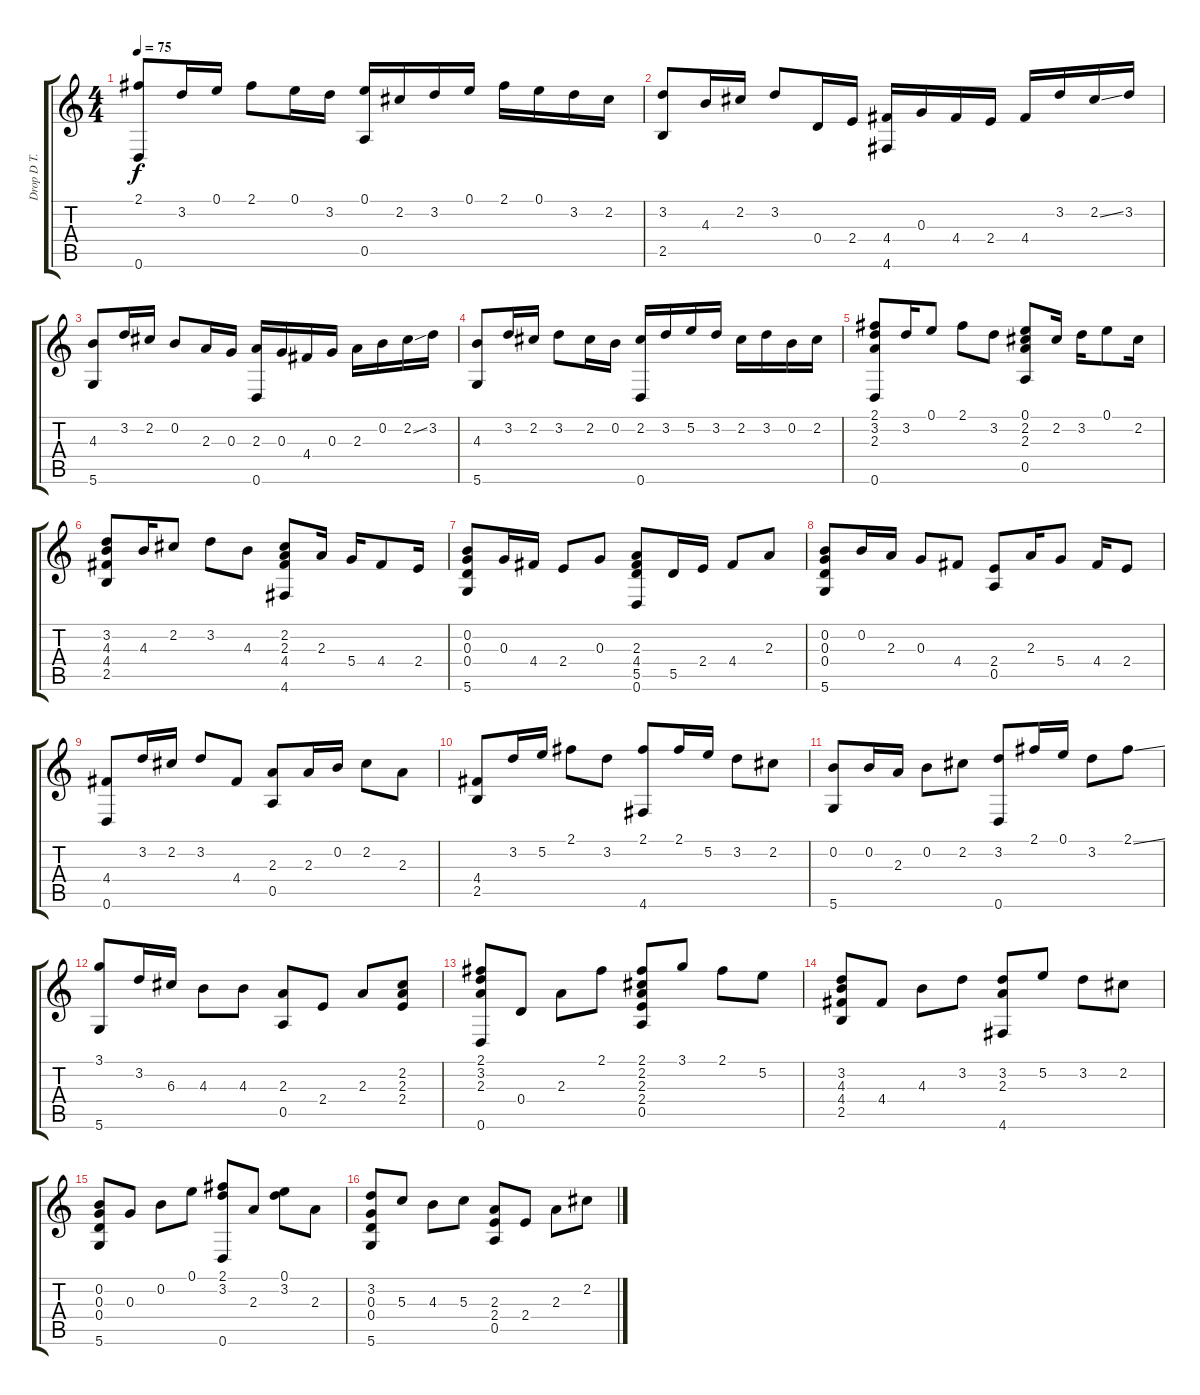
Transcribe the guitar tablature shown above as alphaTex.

\track ("Drop D T." "Drop D T.") {instrument acousticguitarsteel}
\staff {score tabs}
\tuning (E4 B3 G3 D3 A2 D2) {hide}
\ts (4 4)
\tempo 75
\clef g2
\ks c
(2.1 0.6).8{dy f} 3.2.16 0.1.16 2.1.8 0.1.16 3.2.16 (0.1 0.5).16 2.2.16 3.2.16 0.1.16 2.1.16 0.1.16 3.2.16 2.2.16 |
(3.2 2.5).8 4.3.16 2.2.16 3.2.8 0.4.16 2.4.16 (4.4 4.6).16 0.3.16 4.4.16 2.4.16 4.4.16 3.2.16 2.2{ss}.16 3.2.16 |
(4.3 5.6).8 3.2.16 2.2.16 0.2.8 2.3.16 0.3.16 (2.3 0.6).16 0.3.16 4.4.16 0.3.16 2.3.16 0.2.16 2.2{ss}.16 3.2.16 |
(4.3 5.6).8 3.2.16 2.2.16 3.2.8 2.2.16 0.2.16 (2.2 0.6).16 3.2.16 5.2.16 3.2.16 2.2.16 3.2.16 0.2.16 2.2.16 |
(2.1 3.2 2.3 0.6).8 3.2.16 0.1.8 2.1.8 3.2.8 (0.1 2.2 2.3 0.5).8 2.2.16 3.2.16 0.1.8 2.2.16 |
(3.2 4.3 4.4 2.5).8 4.3.16 2.2.8 3.2.8 4.3.8 (2.2 2.3 4.4 4.6).8 2.3.16 5.4.16 4.4.8 2.4.16 |
(0.2 0.3 0.4 5.6).8 0.3.16 4.4.16 2.4.8 0.3.8 (2.3 4.4 5.5 0.6).8 5.5.16 2.4.16 4.4.8 2.3.8 |
(0.2 0.3 0.4 5.6).8 0.2.16 2.3.16 0.3.8 4.4.8 (2.4 0.5).8 2.3.16 5.4.8 4.4.16 2.4.8 |
(4.4 0.6).8 3.2.16 2.2.16 3.2.8 4.4.8 (2.3 0.5).8 2.3.16 0.2.16 2.2.8 2.3.8 |
(4.4 2.5).8 3.2.16 5.2.16 2.1.8 3.2.8 (2.1 4.6).8 2.1.16 5.2.16 3.2.8 2.2.8 |
(0.2 5.6).8 0.2.16 2.3.16 0.2.8 2.2.8 (3.2 0.6).8 2.1.16 0.1.16 3.2.8 2.1{ss}.8 |
(3.1 5.6).8 3.2.16 6.3.16 4.3.8 4.3.8 (2.3 0.5).8 2.4.8 2.3.8 (2.2 2.3 2.4).8 |
(2.1 3.2 2.3 0.6).8 0.4.8 2.3.8 2.1.8 (2.1 2.2 2.3 2.4 0.5).8 3.1.8 2.1.8 5.2.8 |
(3.2 4.3 4.4 2.5).8 4.4.8 4.3.8 3.2.8 (3.2 2.3 4.6).8 5.2.8 3.2.8 2.2.8 |
(0.2 0.3 0.4 5.6).8 0.3.8 0.2.8 0.1.8 (2.1 3.2 0.6).8 2.3.8 (0.1 3.2).8 2.3.8 |
(3.2 0.3 0.4 5.6).8 5.3.8 4.3.8 5.3.8 (2.3 2.4 0.5).8 2.4.8 2.3.8 2.2.8
